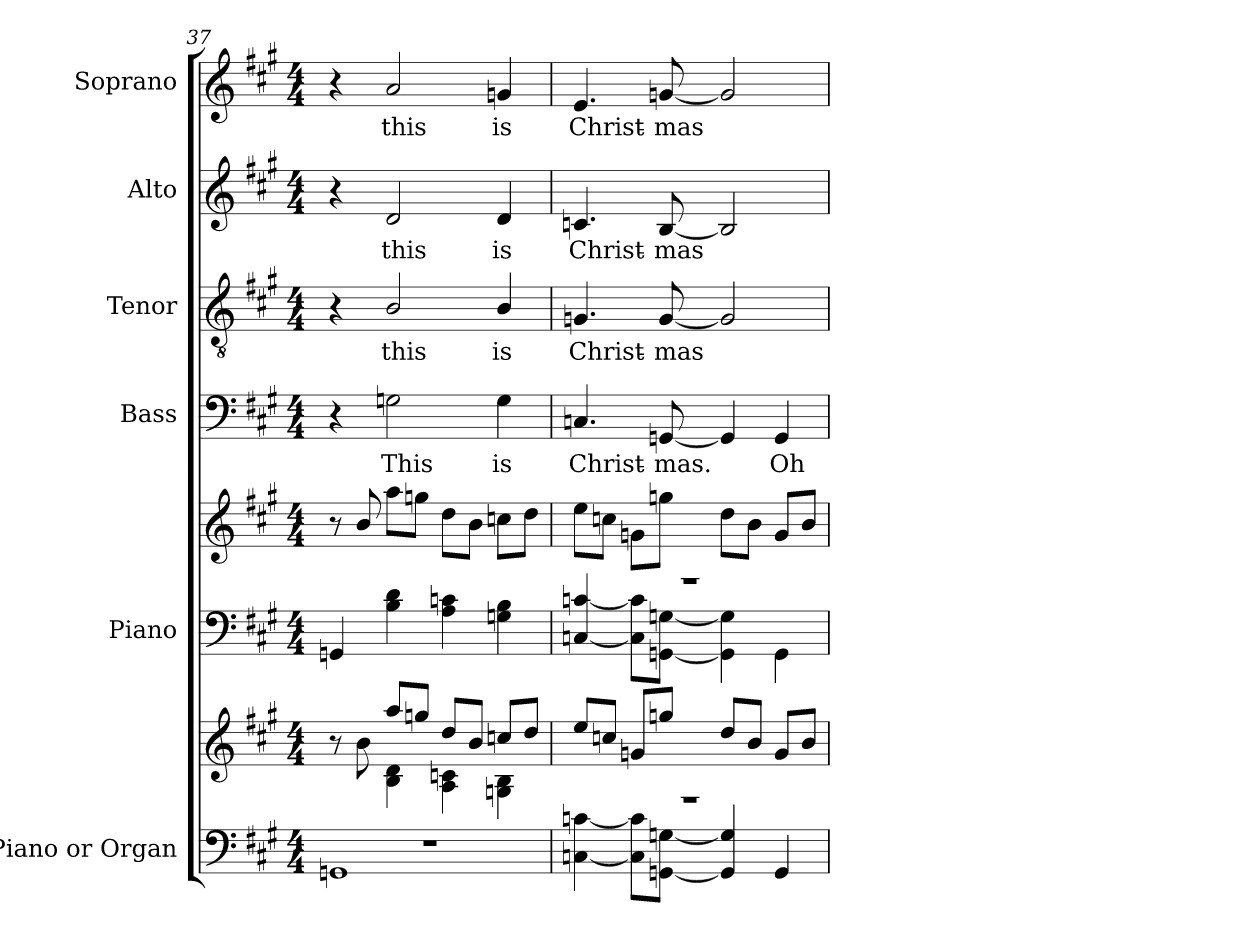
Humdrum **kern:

**kern	**kern	**kern	**kern	**kern	**text	**kern	**text	**kern	**text	**kern	**text
*part6	*part6	*part5	*part5	*part4	*part4	*part3	*part3	*part2	*part2	*part1	*part1
*staff8	*staff7	*staff6	*staff5	*staff4	*staff4	*staff3	*staff3	*staff2	*staff2	*staff1	*staff1
*I"Piano or Organ	*	*I"Piano	*	*I"Bass	*	*I"Tenor	*	*I"Alto	*	*I"Soprano	*
*I'Pno.	*	*I'Pno.	*	*I'B.	*	*I'T.	*	*I'A.	*	*I'S.	*
*clefF4	*clefG2	*clefF4	*clefG2	*clefF4	*	*clefGv2	*	*clefG2	*	*clefG2	*
*	*	*	*	*	*	*ITrd7c12	*	*	*	*	*
*k[f#c#g#]	*k[f#c#g#]	*k[f#c#g#]	*k[f#c#g#]	*k[f#c#g#]	*	*k[f#c#g#]	*	*k[f#c#g#]	*	*k[f#c#g#]	*
*A:	*A:	*A:	*A:	*A:	*	*A:	*	*A:	*	*A:	*
*M4/4	*M4/4	*M4/4	*M4/4	*M4/4	*	*M4/4	*	*M4/4	*	*M4/4	*
=37	=37	=37	=37	=37	=37	=37	=37	=37	=37	=37	=37
*^	*^	*	*	*	*	*	*	*	*	*	*
1r	1GGni	8r	4ryy	4GGni/	8r	4r	.	4r	.	4r	.	4r	.
.	.	8bi\	.	.	8bi/	.	.	.	.	.	.	.	.
!	!	!	!	!	!	!	!LO:LY:b:color=#000000	!	!	!	!	!	!
!	!	!	!	!	!	!	!	!	!LO:LY:b:color=#000000	!	!	!	!
!	!	!	!	!	!	!	!	!	!	!	!LO:LY:b:color=#000000	!	!
!	!	!	!	!	!	!	!	!	!	!	!	!	!LO:LY:b:color=#000000
.	.	8aai/L	4Bi\ 4di	4Bi\ 4di	8aai\L	2Gni\	This	2BBi/	this	2di/	this	2ai/	this
.	.	8ggni/J	.	.	8ggni\J	.	.	.	.	.	.	.	.
.	.	8ddi/L	4Ai\ 4cni	4Ai\ 4cni	8ddi\L	.	.	.	.	.	.	.	.
.	.	8bi/J	.	.	8bi\J	.	.	.	.	.	.	.	.
!	!	!	!	!	!	!	!LO:LY:b:color=#000000	!	!	!	!	!	!
!	!	!	!	!	!	!	!	!	!LO:LY:b:color=#000000	!	!	!	!
!	!	!	!	!	!	!	!	!	!	!	!LO:LY:b:color=#000000	!	!
!	!	!	!	!	!	!	!	!	!	!	!	!	!LO:LY:b:color=#000000
.	.	8ccni/L	4Gni\ 4Bi	4Gni\ 4Bi	8ccni\L	4Gi\	is	4BBi/	is	4di/	is	4gni/	is
.	.	8ddi/J	.	.	8ddi\J	.	.	.	.	.	.	.	.
*	*	*v	*v	*	*	*	*	*	*	*	*	*	*
!!LO:LB:g=z
=38	=38	=38	=38	=38	=38	=38	=38	=38	=38	=38	=38	=38
*	*	*	*^	*	*	*	*	*	*	*	*	*
!	!	!	!	!	!	!	!LO:LY:b:color=#000000	!	!	!	!	!	!
!	!	!	!	!	!	!	!	!	!LO:LY:b:color=#000000	!	!	!	!
!	!	!	!	!	!	!	!	!	!	!	!LO:LY:b:color=#000000	!	!
!	!	!	!	!	!	!	!	!	!	!	!	!	!LO:LY:b:color=#000000
1r	[4Cni\ [4cni	8eei/L	1r	[4Cni/ [4cni	8eei\L	4.Cni/	Christ-	4.GGni/	Christ-	4.cni/	Christ-	4.ei/	Christ-
.	.	8ccni/J	.	.	8ccni\J	.	.	.	.	.	.	.	.
.	8Ci]\ 8ci]\L	8gni/L	.	8Ci]\ 8ci]\L	8gni\L	.	.	.	.	.	.	.	.
!	!	!	!	!	!	!	!LO:LY:b:color=#000000	!	!	!	!	!	!
!	!	!	!	!	!	!	!	!	!LO:LY:b:color=#000000	!	!	!	!
!	!	!	!	!	!	!	!	!	!	!	!LO:LY:b:color=#000000	!	!
!	!	!	!	!	!	!	!	!	!	!	!	!	!LO:LY:b:color=#000000
.	[8GGni\ [8Gni\J	8ggni/J	.	[8GGni\ [8Gni\J	8ggni\J	[8GGni/	-mas.	[8GGi/	-mas	[8Bi/	-mas	[8gni/	-mas
.	4GGi/] 4Gi]	8ddi/L	.	4GGi\] 4Gi]	8ddi\L	4GGi/]	.	2GGi/]	.	2Bi/]	.	2gi/]	.
.	.	8bi/J	.	.	8bi\J	.	.	.	.	.	.	.	.
!	!	!	!	!	!	!	!LO:LY:b:color=#000000	!	!	!	!	!	!
.	4GGi/	8gi/L	.	4GGi\	8gi/L	4GGi/	Oh	.	.	.	.	.	.
.	.	8bi/J	.	.	8bi/J	.	.	.	.	.	.	.	.
*v	*v	*	*v	*v	*	*	*	*	*	*	*	*	*
=	=	=	=	=	=	=	=	=	=	=	=
*-	*-	*-	*-	*-	*-	*-	*-	*-	*-	*-	*-
